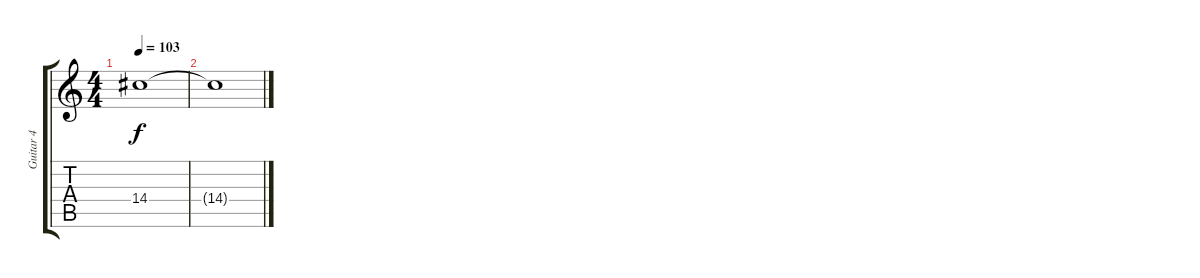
\track ("Guitar 4" "Guitar 4") {instrument distortionguitar bank 255}
\staff {score tabs}
\tuning (Db4 Ab3 E3 B2 Gb2 Db2) {hide}
\ts (4 4)
\tempo 103
\clef g2
\ks c
14.4{t}.1{dy f} |
14.4{t}.1
